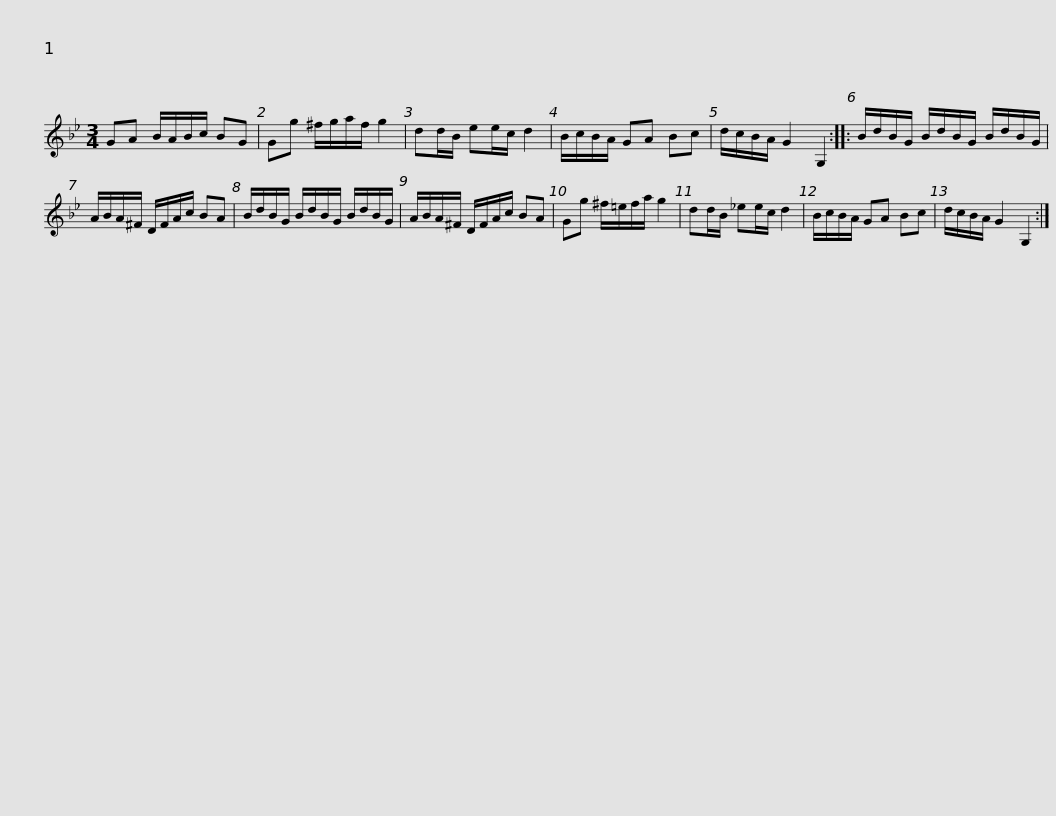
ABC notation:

X:1
L:1/8
M:3/4
I:linebreak $
K:Gmin
V:1 treble
V:1
 GA B/A/B/c/ BG | Gg ^f/g/a/f/ g2 | dd/B/ ee/c/ d2 | B/c/B/A/ GA Bc | d/c/B/A/ G2 G,2 ::$ %5
 B/d/B/G/ B/d/B/G/ B/d/B/G/ | A/B/A/^F/ D/F/A/c/ BA | B/d/B/G/ B/d/B/G/ B/d/B/G/ | A/B/A/^F/ D/F/A/c/ BA |$ Gg ^f/=e/f/a/ g2 | %10
 dd/B/ _ee/c/ d2 | B/c/B/A/ GA Bc | d/c/B/A/ G2 G,2 :| %13
